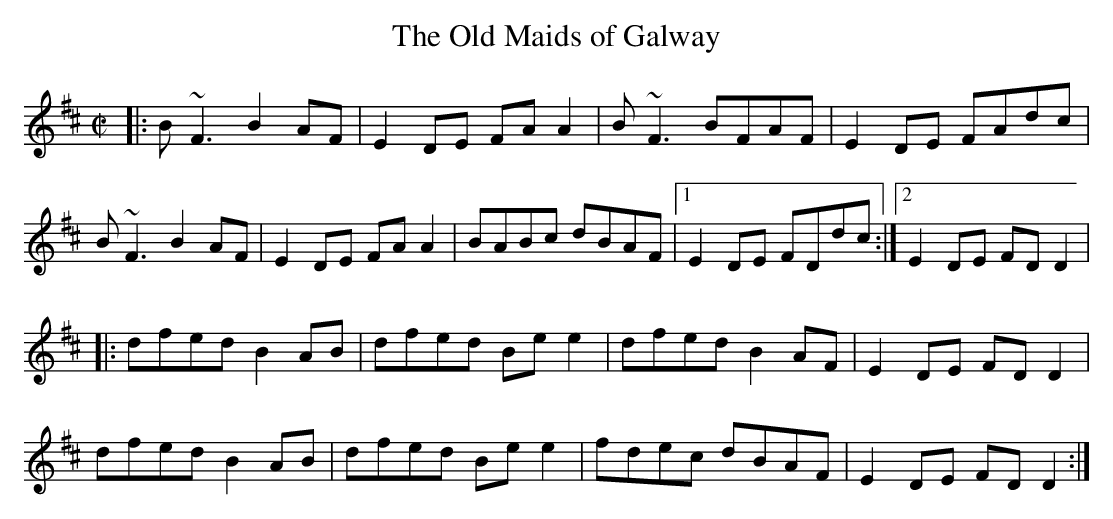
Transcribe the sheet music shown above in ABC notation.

X:1
T:Old Maids of Galway, The
M:C|
K:D
|: B~F3 B2AF | E2DE FAA2 | B~F3 BFAF | E2DE FAdc |
B~F3 B2AF | E2DE FAA2 | BABc dBAF |1 E2DE FDdc :|2 E2DE FDD2 |
|: dfed B2AB | dfed Bee2 | dfed B2AF | E2DE FDD2 |
dfed B2AB | dfed Bee2 | fdec dBAF | E2DE FDD2 :|
